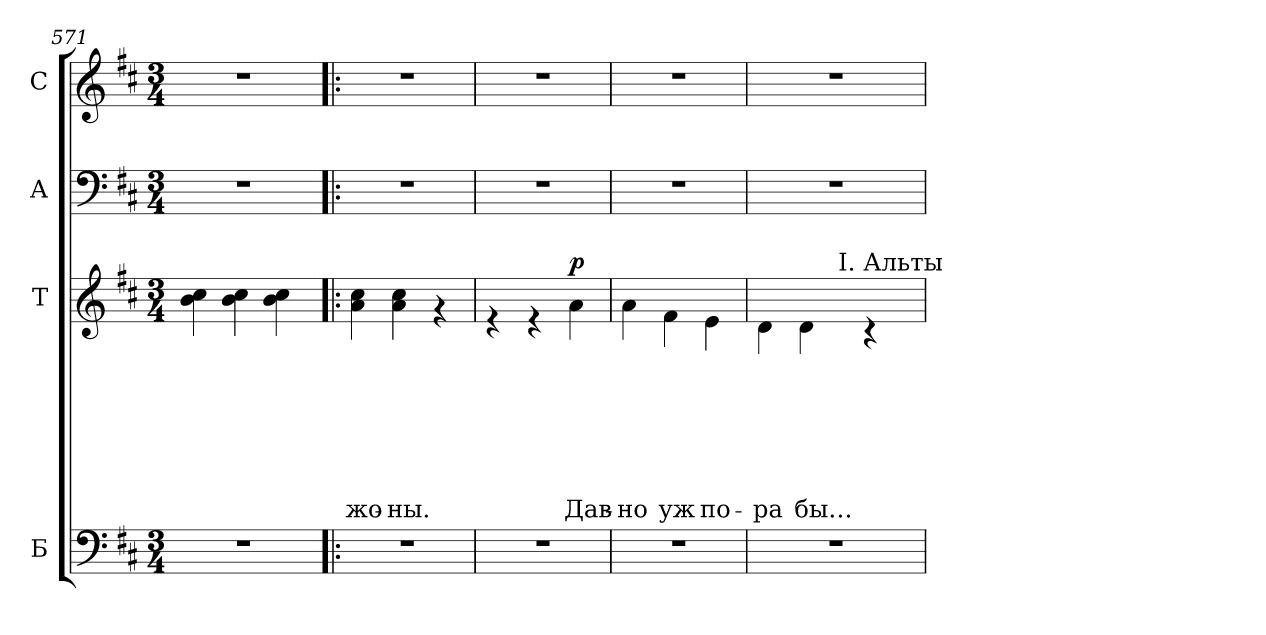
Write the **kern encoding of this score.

**kern	**kern	**text	**text	**text	**text	**text	**text	**text	**dynam	**kern	**kern
*part4	*part3	*part3	*part3	*part3	*part3	*part3	*part3	*part3	*part3	*part2	*part1
*staff4	*staff3	*staff3	*staff3	*staff3	*staff3	*staff3	*staff3	*staff3	*staff3	*staff2	*staff1
*I"Б	*I"Т	*	*	*	*	*	*	*	*	*I"А	*I"С
*clefF4	*clefG2	*	*	*	*	*	*	*	*	*clefF4	*clefG2
*k[f#c#]	*k[f#c#]	*	*	*	*	*	*	*	*	*k[f#c#]	*k[f#c#]
*D:	*D:	*	*	*	*	*	*	*	*	*D:	*D:
*M3/4	*M3/4	*	*	*	*	*	*	*	*	*M3/4	*M3/4
=571	=571	=571	=571	=571	=571	=571	=571	=571	=571	=571	=571
2.r	4b\ 4cc#\	.	.	.	.	.	.	.	.	2.r	2.r
.	4b\ 4cc#\	.	.	.	.	.	.	.	.	.	.
.	4b\ 4cc#\	.	.	.	.	.	.	.	.	.	.
!!LO:LB:g=z
=572!|:	=572!|:	=572!|:	=572!|:	=572!|:	=572!|:	=572!|:	=572!|:	=572!|:	=572!|:	=572!|:	=572!|:
!	!	!	!	!	!	!	!	!LO:LY:b	!	!	!
2.r	4a\ 4cc#\	.	.	.	.	.	.	жо-	.	2.r	2.r
!	!	!	!	!	!	!	!	!LO:LY:b	!	!	!
.	4a\ 4cc#\	.	.	.	.	.	.	-ны.	.	.	.
.	4rf	.	.	.	.	.	.	.	.	.	.
=573	=573	=573	=573	=573	=573	=573	=573	=573	=573	=573	=573
2.r	4rd	.	.	.	.	.	.	.	.	2.r	2.r
.	4rd	.	.	.	.	.	.	.	.	.	.
!	!	!	!	!	!	!	!	!LO:LY:b	!LO:DY:a	!	!
.	4a\	.	.	.	.	.	.	Дав-	p	.	.
=574	=574	=574	=574	=574	=574	=574	=574	=574	=574	=574	=574
!	!	!	!	!	!	!	!	!LO:LY:b	!	!	!
2.r	4a\	.	.	.	.	.	.	-но	.	2.r	2.r
!	!	!	!	!	!	!	!	!LO:LY:b	!	!	!
.	4f#\	.	.	.	.	.	.	уж	.	.	.
!	!	!	!	!	!	!	!	!LO:LY:b	!	!	!
.	4e\	.	.	.	.	.	.	по-	.	.	.
=575	=575	=575	=575	=575	=575	=575	=575	=575	=575	=575	=575
!	!	!	!	!	!	!	!	!LO:LY:b	!	!	!
*	*^	*	*	*	*	*	*	*	*	*	*
2.r	4d\	4ryy	.	.	.	.	.	.	-ра	.	2.r	2.r
!	!	!	!	!	!	!	!	!	!LO:LY:b	!	!	!
.	4d\	8ryy	.	.	.	.	.	.	бы…	.	.	.
.	.	32ryy	.	.	.	.	.	.	.	.	.	.
!	!	!LO:TX:a:t=I. Альты	!	!	!	!	!	!	!	!	!	!
.	.	4ryy	.	.	.	.	.	.	.	.	.	.
.	4rB	.	.	.	.	.	.	.	.	.	.	.
.	.	16.ryy	.	.	.	.	.	.	.	.	.	.
*	*v	*v	*	*	*	*	*	*	*	*	*	*
=	=	=	=	=	=	=	=	=	=	=	=
*-	*-	*-	*-	*-	*-	*-	*-	*-	*-	*-	*-
